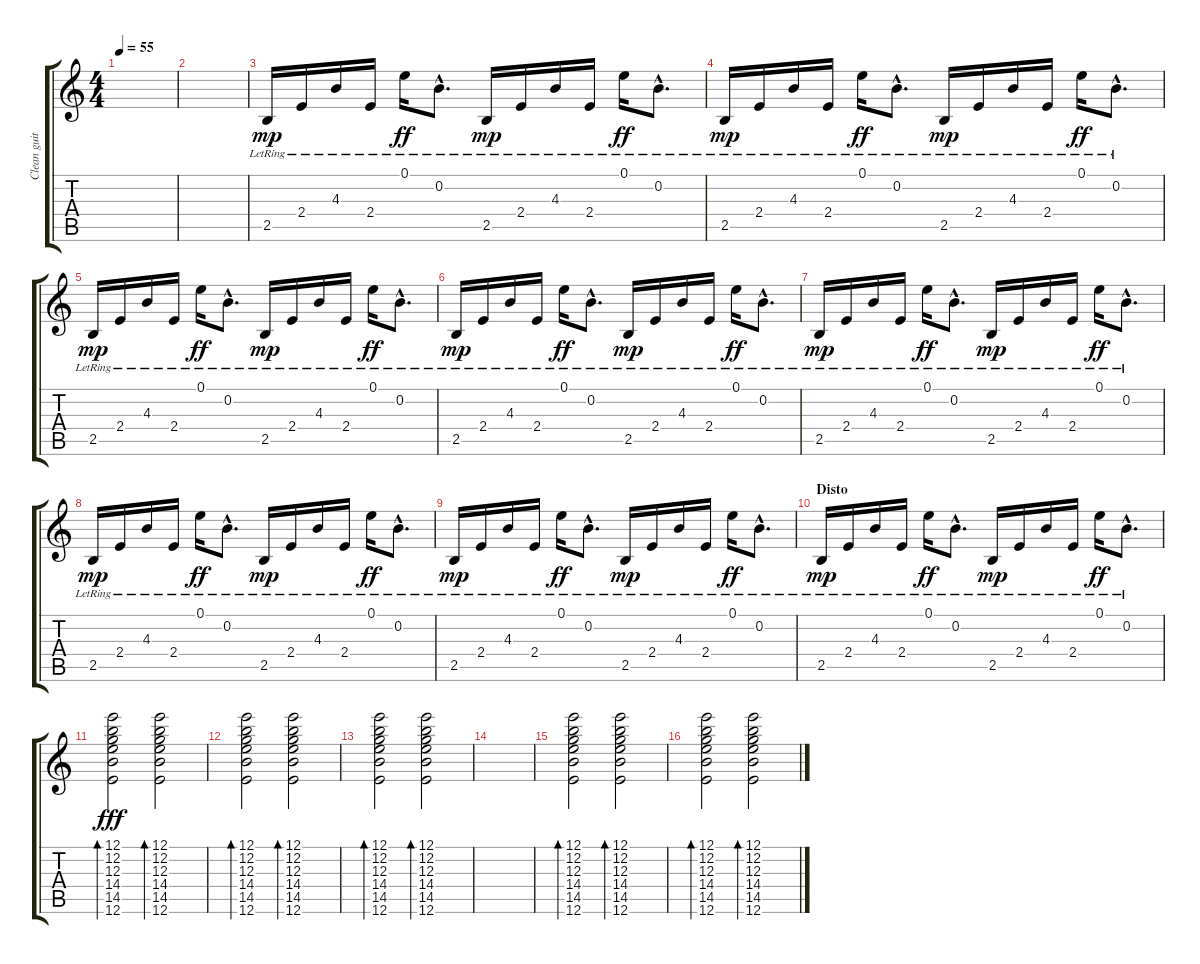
\track ("Clean guitar" "Clean guit") {instrument acousticguitarsteel}
\staff {score tabs}
\tuning (E4 B3 G3 D3 A2 E2) {hide}
\ts (4 4)
\tempo 55
\clef g2
\ks c
|
|
2.5{lr}.16{dy mp} 2.4{lr}.16 4.3{lr}.16 2.4{lr}.16 0.1{lr}.16{dy ff} 0.2{hac lr}.8{d} 2.5{lr}.16{dy mp} 2.4{lr}.16 4.3{lr}.16 2.4{lr}.16 0.1{lr}.16{dy ff} 0.2{hac lr}.8{d} |
2.5{lr}.16{dy mp} 2.4{lr}.16 4.3{lr}.16 2.4{lr}.16 0.1{lr}.16{dy ff} 0.2{hac lr}.8{d} 2.5{lr}.16{dy mp} 2.4{lr}.16 4.3{lr}.16 2.4{lr}.16 0.1{lr}.16{dy ff} 0.2{hac lr}.8{d} |
2.5{lr}.16{dy mp} 2.4{lr}.16 4.3{lr}.16 2.4{lr}.16 0.1{lr}.16{dy ff} 0.2{hac lr}.8{d} 2.5{lr}.16{dy mp} 2.4{lr}.16 4.3{lr}.16 2.4{lr}.16 0.1{lr}.16{dy ff} 0.2{hac lr}.8{d} |
2.5{lr}.16{dy mp} 2.4{lr}.16 4.3{lr}.16 2.4{lr}.16 0.1{lr}.16{dy ff} 0.2{hac lr}.8{d} 2.5{lr}.16{dy mp} 2.4{lr}.16 4.3{lr}.16 2.4{lr}.16 0.1{lr}.16{dy ff} 0.2{hac lr}.8{d} |
2.5{lr}.16{dy mp} 2.4{lr}.16 4.3{lr}.16 2.4{lr}.16 0.1{lr}.16{dy ff} 0.2{hac lr}.8{d} 2.5{lr}.16{dy mp} 2.4{lr}.16 4.3{lr}.16 2.4{lr}.16 0.1{lr}.16{dy ff} 0.2{hac lr}.8{d} |
2.5{lr}.16{dy mp} 2.4{lr}.16 4.3{lr}.16 2.4{lr}.16 0.1{lr}.16{dy ff} 0.2{hac lr}.8{d} 2.5{lr}.16{dy mp} 2.4{lr}.16 4.3{lr}.16 2.4{lr}.16 0.1{lr}.16{dy ff} 0.2{hac lr}.8{d} |
2.5{lr}.16{dy mp} 2.4{lr}.16 4.3{lr}.16 2.4{lr}.16 0.1{lr}.16{dy ff} 0.2{hac lr}.8{d} 2.5{lr}.16{dy mp} 2.4{lr}.16 4.3{lr}.16 2.4{lr}.16 0.1{lr}.16{dy ff} 0.2{hac lr}.8{d} |
\section ("" "Disto")
2.5{lr}.16{dy mp} 2.4{lr}.16 4.3{lr}.16 2.4{lr}.16 0.1{lr}.16{dy ff} 0.2{hac lr}.8{d} 2.5{lr}.16{dy mp} 2.4{lr}.16 4.3{lr}.16 2.4{lr}.16 0.1{lr}.16{dy ff} 0.2{hac lr}.8{d} |
(12.1 12.2 12.3 14.4 14.5 12.6).2{bd 30 dy fff volume 7} (12.1 12.2 12.3 14.4 14.5 12.6).2{bd 30} |
(12.1 12.2 12.3 14.4 14.5 12.6).2{bd 30} (12.1 12.2 12.3 14.4 14.5 12.6).2{bd 30} |
(12.1 12.2 12.3 14.4 14.5 12.6).2{bd 30} (12.1 12.2 12.3 14.4 14.5 12.6).2{bd 30} |
|
(12.1 12.2 12.3 14.4 14.5 12.6).2{bd 30} (12.1 12.2 12.3 14.4 14.5 12.6).2{bd 30} |
(12.1 12.2 12.3 14.4 14.5 12.6).2{bd 30} (12.1 12.2 12.3 14.4 14.5 12.6).2{bd 30}
